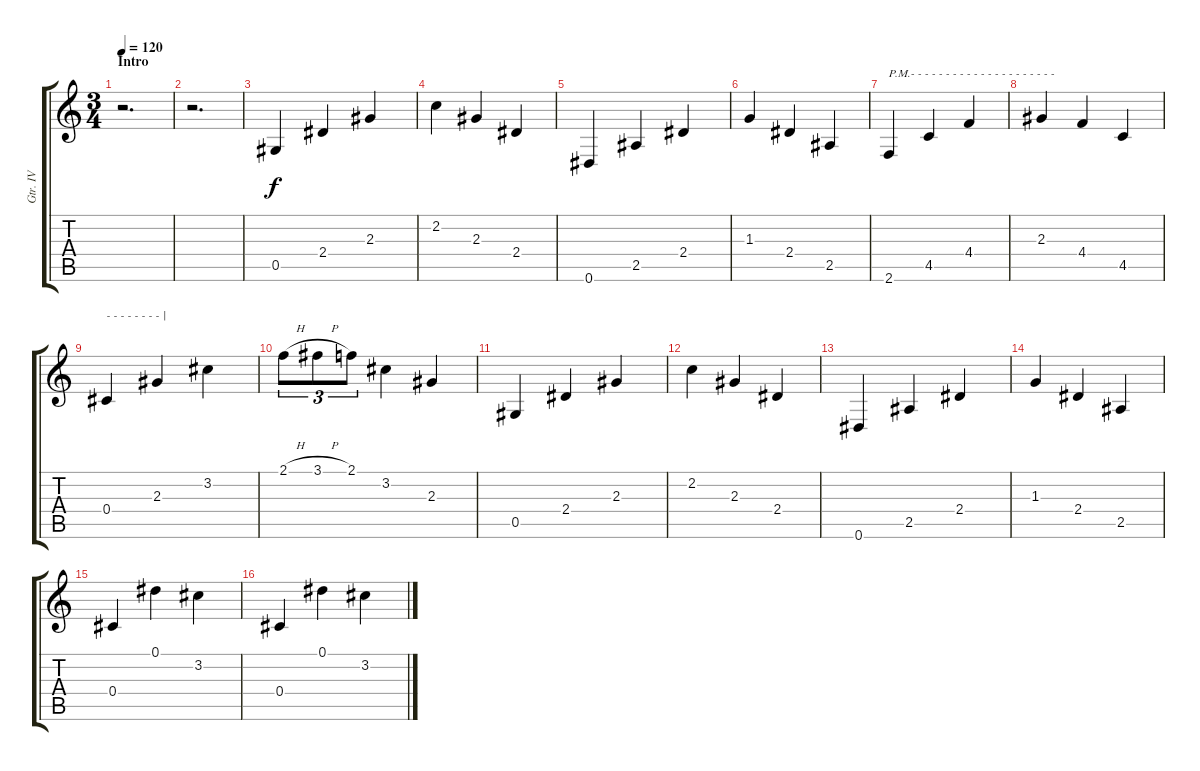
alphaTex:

\track ("Gtr. IV" "Gtr. IV") {instrument acousticguitarsteel}
\staff {score tabs}
\tuning (Eb4 Bb3 Gb3 Db3 Ab2 Eb2) {hide}
\ts (3 4)
\section ("" "Intro")
\tempo 120
\clef g2
\ks c
r.2{d dy f instrument acousticguitarsteel} |
r.2{d} |
0.5.4 2.4.4 2.3.4 |
2.2.4 2.3.4 2.4.4 |
0.6.4 2.5.4 2.4.4 |
1.3.4 2.4.4 2.5.4 |
2.6.4{txt "P.M.- - - - - - - - - - - - - - - - - - - - -"} 4.5.4 4.4.4 |
2.3.4 4.4.4 4.5.4 |
0.4.4{txt "- - - - - - - - |"} 2.3.4 3.2.4 |
2.1{h}.8{tu (3 2)} 3.1{h}.8{tu (3 2)} 2.1.8{tu (3 2)} 3.2.4 2.3.4 |
0.5.4 2.4.4 2.3.4 |
2.2.4 2.3.4 2.4.4 |
0.6.4 2.5.4 2.4.4 |
1.3.4 2.4.4 2.5.4 |
0.4.4 0.1.4 3.2.4 |
0.4.4 0.1.4 3.2.4
